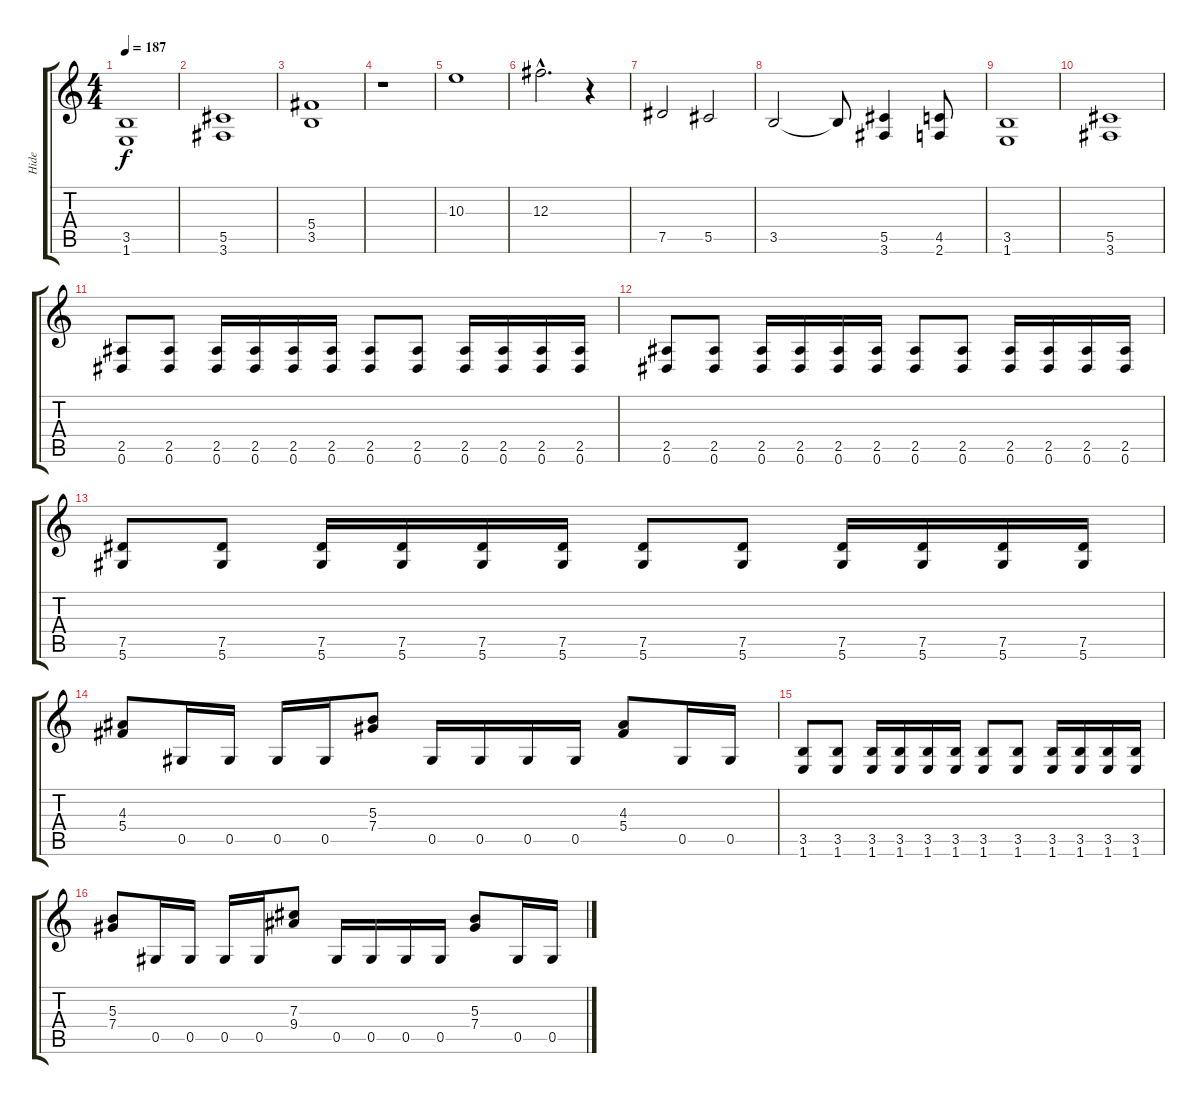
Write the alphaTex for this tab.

\track ("Hide" "Hide") {instrument distortionguitar}
\staff {score tabs}
\tuning (Eb4 Bb3 Gb3 Db3 Ab2 Eb2) {hide}
\ts (4 4)
\tempo 187
\clef g2
\ks c
(3.5 1.6).1{dy f} |
(5.5 3.6).1 |
(5.4 3.5).1 |
r.1 |
10.3.1 |
12.3{hac}.2{d} r.4 |
7.5.2 5.5.2 |
3.5.2 3.5{t}.8 (5.5 3.6).4 (4.5 2.6).8 |
(3.5 1.6).1 |
(5.5 3.6).1 |
(2.5 0.6).8 (2.5 0.6).8 (2.5 0.6).16 (2.5 0.6).16 (2.5 0.6).16 (2.5 0.6).16 (2.5 0.6).8 (2.5 0.6).8 (2.5 0.6).16 (2.5 0.6).16 (2.5 0.6).16 (2.5 0.6).16 |
(2.5 0.6).8 (2.5 0.6).8 (2.5 0.6).16 (2.5 0.6).16 (2.5 0.6).16 (2.5 0.6).16 (2.5 0.6).8 (2.5 0.6).8 (2.5 0.6).16 (2.5 0.6).16 (2.5 0.6).16 (2.5 0.6).16 |
(7.5 5.6).8 (7.5 5.6).8 (7.5 5.6).16 (7.5 5.6).16 (7.5 5.6).16 (7.5 5.6).16 (7.5 5.6).8 (7.5 5.6).8 (7.5 5.6).16 (7.5 5.6).16 (7.5 5.6).16 (7.5 5.6).16 |
(4.3 5.4).8 0.5.16 0.5.16 0.5.16 0.5.16 (5.3 7.4).8 0.5.16 0.5.16 0.5.16 0.5.16 (4.3 5.4).8 0.5.16 0.5.16 |
(3.5 1.6).8 (3.5 1.6).8 (3.5 1.6).16 (3.5 1.6).16 (3.5 1.6).16 (3.5 1.6).16 (3.5 1.6).8 (3.5 1.6).8 (3.5 1.6).16 (3.5 1.6).16 (3.5 1.6).16 (3.5 1.6).16 |
(5.3 7.4).8 0.5.16 0.5.16 0.5.16 0.5.16 (7.3 9.4).8 0.5.16 0.5.16 0.5.16 0.5.16 (5.3 7.4).8 0.5.16 0.5.16
